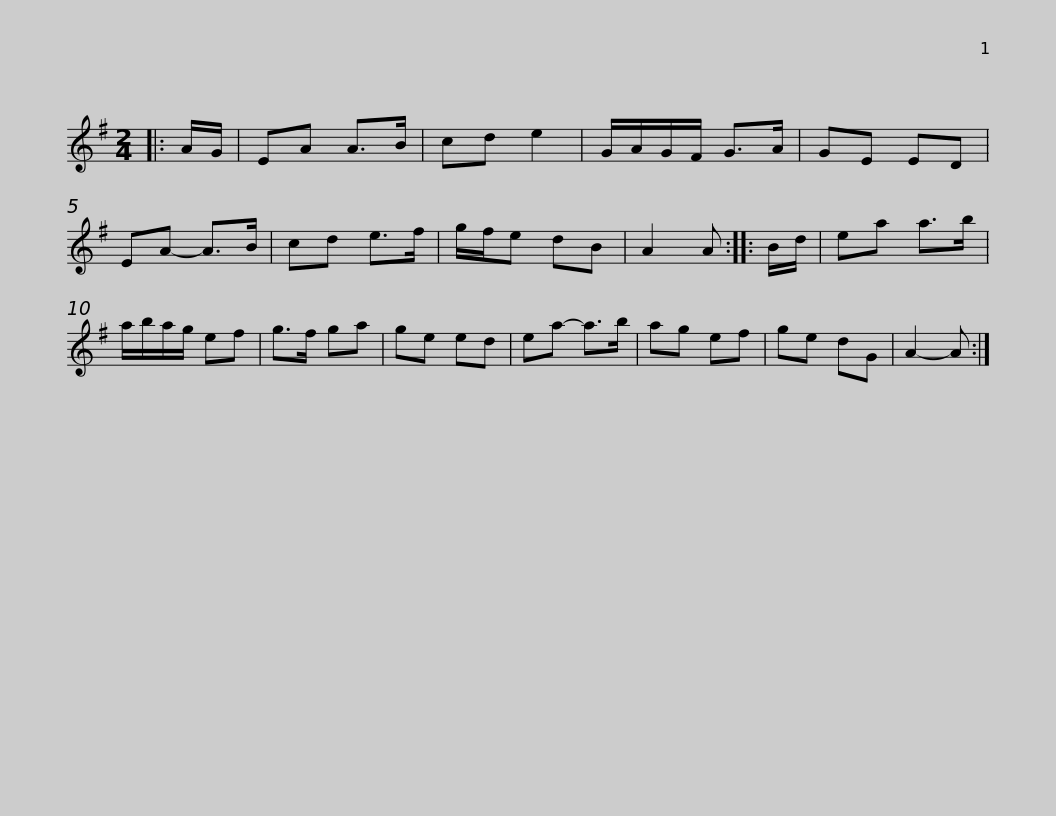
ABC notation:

X:1
L:1/8
M:2/4
I:linebreak $
K:G
V:1 treble
V:1
|: A/G/ | EA A>B | cd e2 | G/A/G/F/ G>A | GE ED | %5
 EA- A>B | cd e>f | g/f/e dB | A2 A :: B/d/ |$ %10
 ea a>b | a/b/a/g/ ef | g>f ga | ge ed | ea- a>b | %15
 ag ef | ge dG | A2- A :| %18
